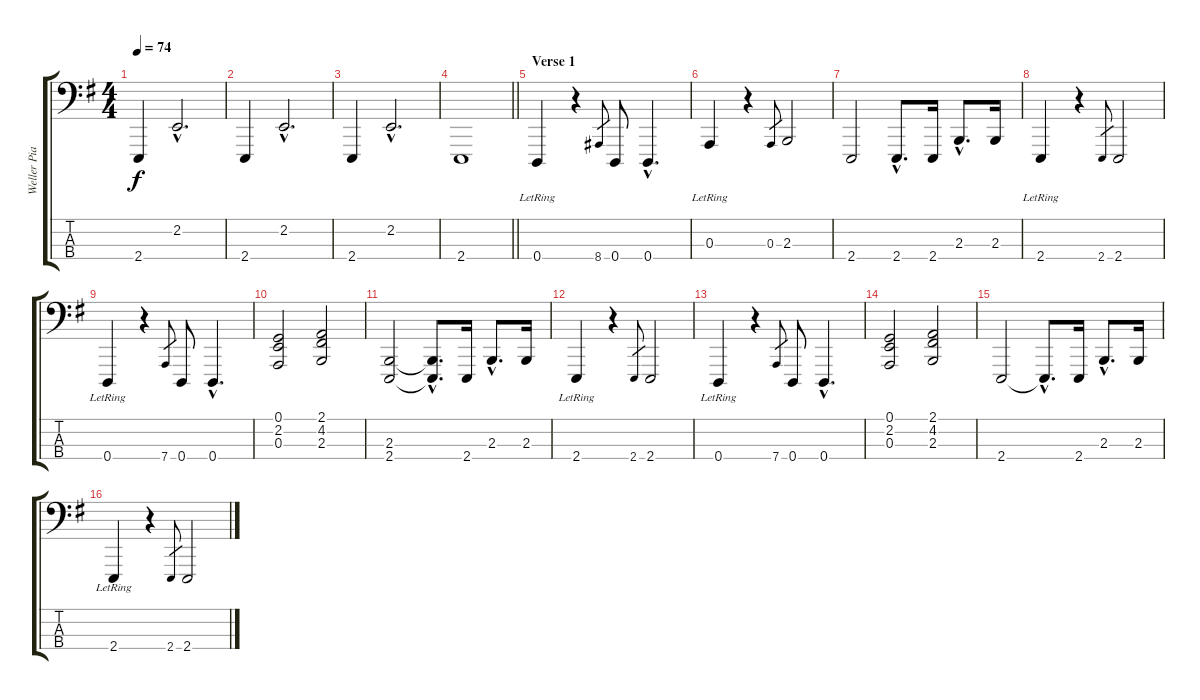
\track ("Weller Piano Left" "Weller Pia") {instrument acousticgrandpiano}
\staff {score tabs}
\tuning (G2 D2 A1 D1) {hide}
\ts (4 4)
\tempo 74
\clef f4
\ks g
2.4.4{dy f instrument acousticgrandpiano} 2.2{hac}.2{d} |
2.4.4 2.2{hac}.2{d} |
2.4.4 2.2{hac}.2{d} |
\barLineRight lightlight
2.4.1 |
\section ("" "Verse 1")
0.4{lr}.4 r.4 8.4.8{gr} 0.4.8 0.4{hac}.4{d} |
0.3{lr}.4 r.4 0.3.8{gr} 2.3.2 |
2.4.2 2.4{hac}.8{d} 2.4.16 2.3{hac}.8{d} 2.3.16 |
2.4{lr}.4 r.4 2.4.8{gr} 2.4.2 |
0.4{lr}.4 r.4 7.4.8{gr} 0.4.8 0.4{hac}.4{d} |
(0.1 2.2 0.3).2 (2.1 4.2 2.3).2 |
(2.3 2.4).2 (2.3{hac t} 2.4{hac t}).8{d} 2.4.16 2.3{hac}.8{d} 2.3.16 |
2.4{lr}.4 r.4 2.4.8{gr} 2.4.2 |
0.4{lr}.4 r.4 7.4.8{gr} 0.4.8 0.4{hac}.4{d} |
(0.1 2.2 0.3).2 (2.1 4.2 2.3).2 |
2.4.2 2.4{hac t}.8{d} 2.4.16 2.3{hac}.8{d} 2.3.16 |
2.4{lr}.4 r.4 2.4.8{gr} 2.4.2
